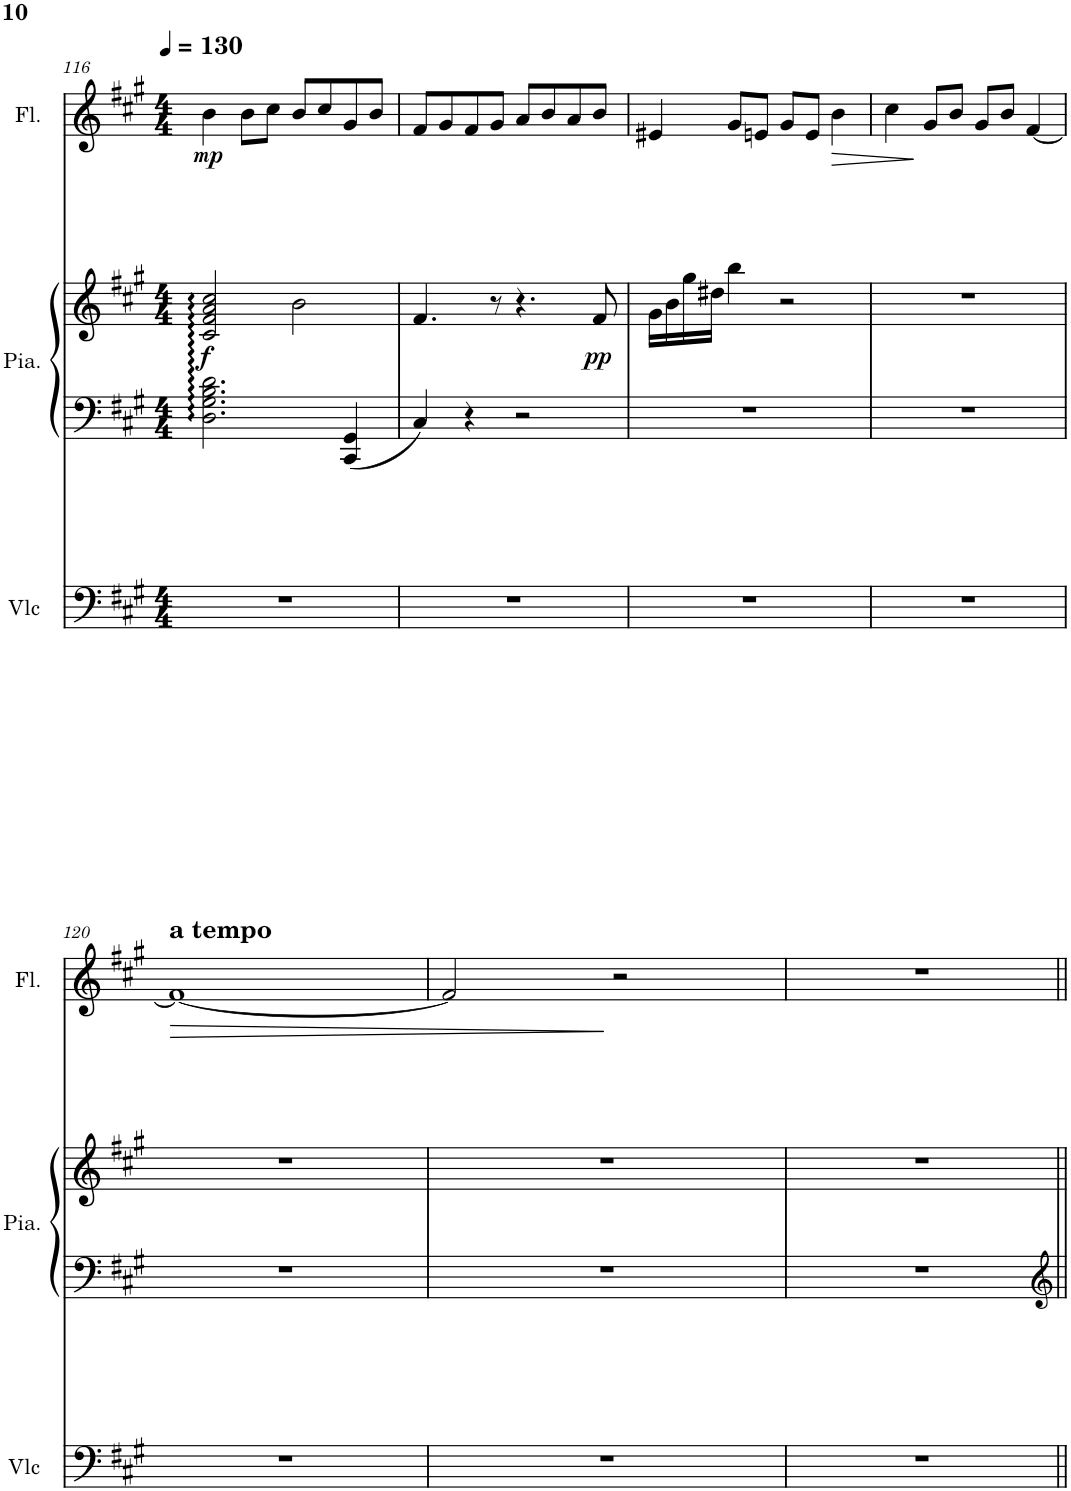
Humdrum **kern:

**kern	**kern	**kern	**dynam	**kern	**dynam
*part3	*part2	*part2	*part2	*part1	*part1
*staff4	*staff3	*staff2	*staff2/3	*staff1	*staff1
*I"Violoncelle	*I"Piano	*	*	*I"Flûte	*
*I'Vlc	*I'Pia.	*	*	*I'Fl.	*
!!LO:PB:g=z
*clefF4	*clefF4	*clefG2	*	*clefG2	*
*k[f#c#g#]	*k[f#c#g#]	*k[f#c#g#]	*	*k[f#c#g#]	*
*M4/4	*M4/4	*M4/4	*	*M4/4	*
*MM130	*MM130	*MM130	*	*MM130	*
=116	=116	=116	=116	=116	=116
!	!	!	!LO:DY:b	!	!LO:DY:b
1r	2.D\ 2.G#\ 2.B\ 2.d\	2c#/ 2f#/ 2a/ 2cc#/	f	4b\	mp
.	.	.	.	8b\L	.
.	.	.	.	8cc#\J	.
.	.	2b\	.	8b/L	.
.	.	.	.	8cc#/	.
.	4CC#/ 4GG#/	.	.	8g#/	.
.	.	.	.	8b/J	.
=117	=117	=117	=117	=117	=117
1r	4C#/	4.f#/	.	8f#/L	.
.	.	.	.	8g#/	.
.	4r	.	.	8f#/	.
.	.	8r	.	8g#/J	.
.	2r	4.r	.	8a/L	.
.	.	.	.	8b/	.
.	.	.	.	8a/	.
!	!	!	!LO:DY:b	!	!
.	.	8f#/	pp	8b/J	.
=118	=118	=118	=118	=118	=118
1r	1r	16g#\LL	.	4e#X/	.
.	.	16b\	.	.	.
.	.	16gg#\	.	.	.
.	.	16dd#X\JJ	.	.	.
.	.	4bb\	.	8g#/L	.
.	.	.	.	8en/J	.
.	.	2r	.	8g#/L	.
.	.	.	.	8e/J	.
!	!	!	!	!	!LO:HP:b
.	.	.	.	4b\	>
=119	=119	=119	=119	=119	=119
1r	1r	1r	.	4cc#\	.
.	.	.	.	8g#/L	]
.	.	.	.	8b/J	.
.	.	.	.	8g#/L	.
.	.	.	.	8b/J	.
.	.	.	.	[4f#/	.
!!LO:LB:g=z
=120	=120	=120	=120	=120	=120
!	!	!	!	!LO:TX:a:B:t=a tempo	!
!	!	!	!	!	!LO:HP:b
1r	1r	1r	.	1f#_	>
=121	=121	=121	=121	=121	=121
1r	1r	1r	.	2f#/]	.
.	.	.	.	2r	]
=122	=122	=122	=122	=122	=122
1r	1r	1r	.	1r	.
=||	=||	=||	=||	=||	=||
*-	*-	*-	*-	*-	*-
